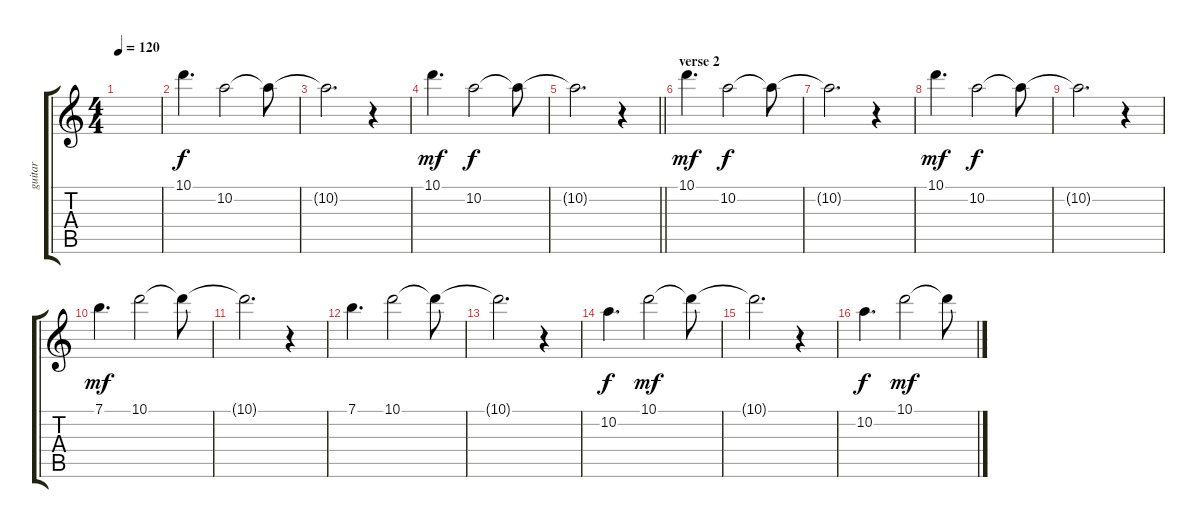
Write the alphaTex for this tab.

\track ("guitar" "guitar") {instrument distortionguitar}
\staff {score tabs}
\tuning (E4 B3 G3 D3 A2 D2) {hide}
\ts (4 4)
\tempo 120
\clef g2
\ks c
|
10.1.4{d} 10.2.2{dy f} 10.2{t}.8 |
10.2{t}.2{d} r.4 |
10.1.4{d dy mf} 10.2.2{dy f} 10.2{t}.8 |
\barLineRight lightlight
10.2{t}.2{d} r.4 |
\section ("" "verse 2")
10.1.4{d dy mf} 10.2.2{dy f} 10.2{t}.8 |
10.2{t}.2{d} r.4 |
10.1.4{d dy mf} 10.2.2{dy f} 10.2{t}.8 |
10.2{t}.2{d} r.4 |
7.1.4{d dy mf} 10.1.2 10.1{t}.8 |
10.1{t}.2{d} r.4 |
7.1.4{d} 10.1.2 10.1{t}.8 |
10.1{t}.2{d} r.4 |
10.2.4{d dy f} 10.1.2{dy mf} 10.1{t}.8 |
10.1{t}.2{d} r.4 |
10.2.4{d dy f} 10.1.2{dy mf} 10.1{t}.8
